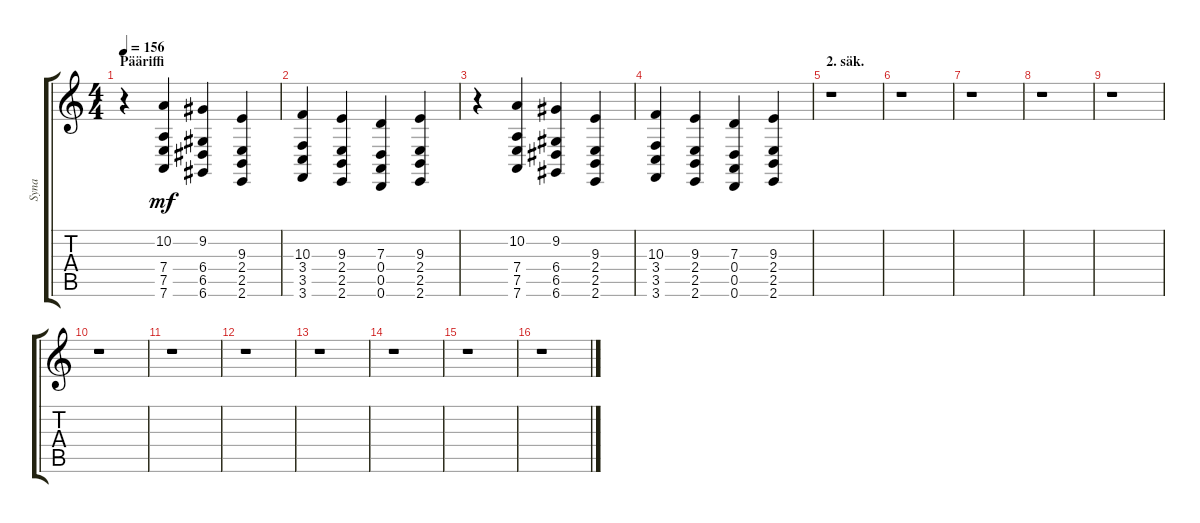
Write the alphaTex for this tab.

\track ("Syna" "Syna") {instrument stringensemble1}
\staff {score tabs}
\tuning (E4 B3 G3 D3 A2 D2) {hide}
\ts (4 4)
\section ("" "Pääriffi")
\tempo 156
\clef g2
\ks c
r.4{dy f} (10.2 7.4 7.5 7.6).4{dy mf} (9.2 6.4 6.5 6.6).4 (9.3 2.4 2.5 2.6).4 |
(10.3 3.4 3.5 3.6).4 (9.3 2.4 2.5 2.6).4 (7.3 0.4 0.5 0.6).4 (9.3 2.4 2.5 2.6).4 |
r.4 (10.2 7.4 7.5 7.6).4 (9.2 6.4 6.5 6.6).4 (9.3 2.4 2.5 2.6).4 |
(10.3 3.4 3.5 3.6).4 (9.3 2.4 2.5 2.6).4 (7.3 0.4 0.5 0.6).4 (9.3 2.4 2.5 2.6).4 |
\section ("" "2. säk.")
r.1 |
r.1 |
r.1 |
r.1 |
r.1 |
r.1 |
r.1 |
r.1 |
r.1 |
r.1 |
r.1 |
r.1
